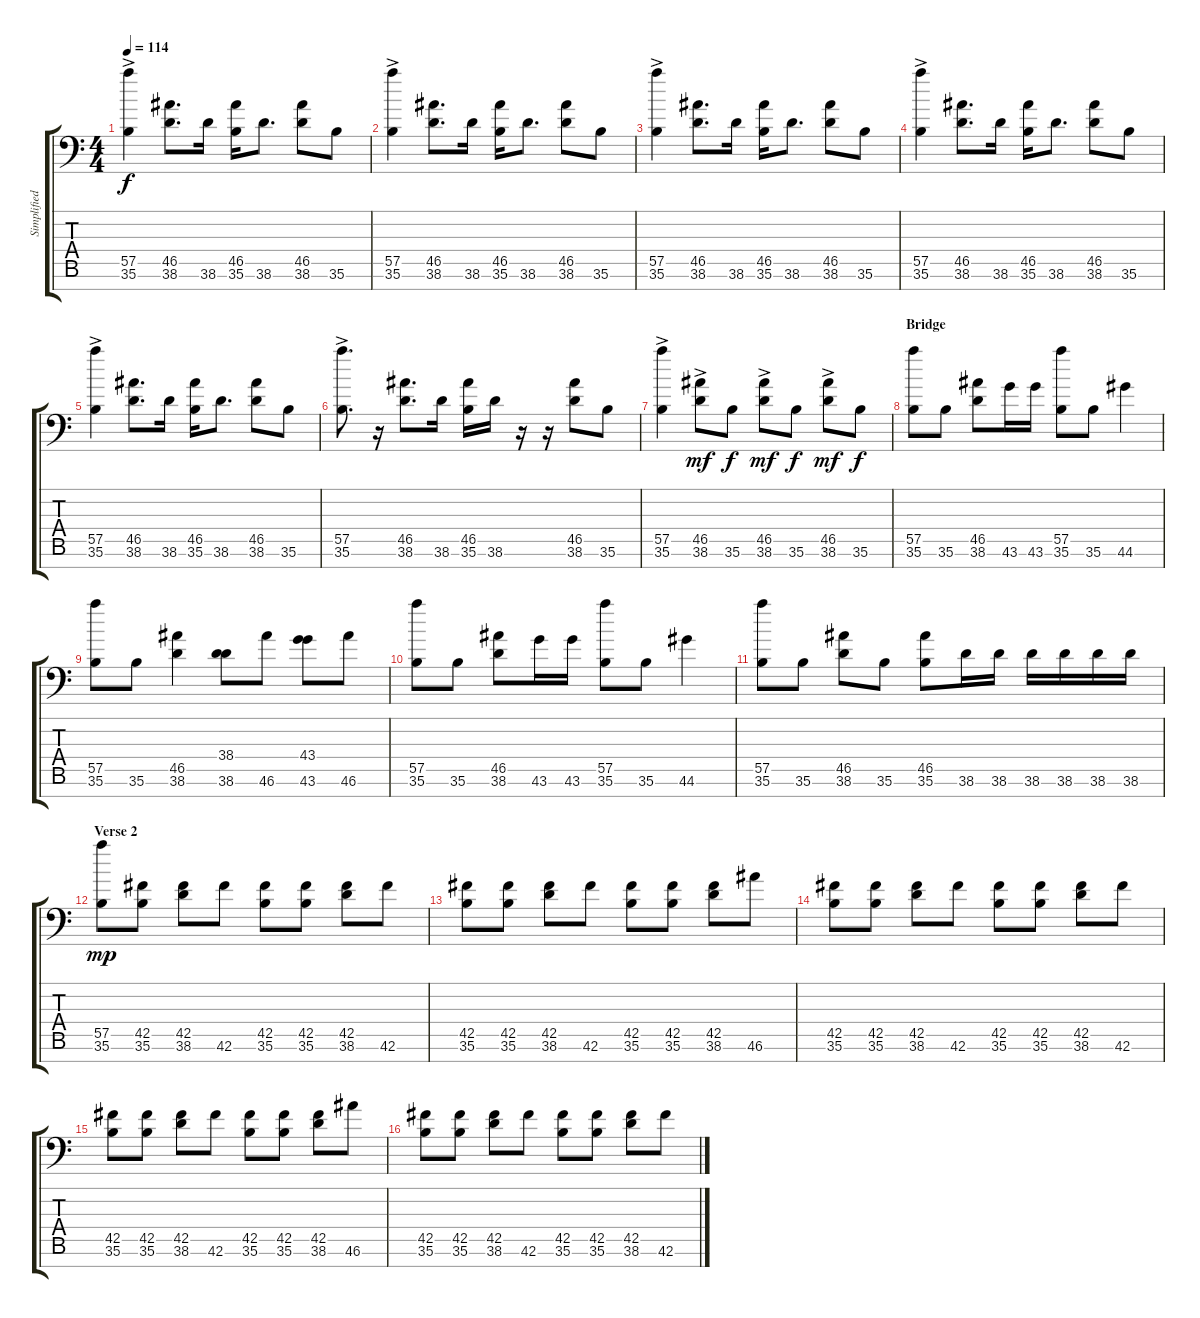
\track ("Simplified Drums" "Simplified") {instrument acousticgrandpiano}
\staff {score tabs}
\tuning (C-1 C-1 C-1 C-1 C-1 C-1 C-1) {hide}
\ts (4 4)
\tempo 114
\clef f4
\ks c
(57.5{ac} 35.6).4{dy f} (46.5 38.6).8{d} 38.6.16 (46.5 35.6).16 38.6.8{d} (46.5 38.6).8 35.6.8 |
(57.5{ac} 35.6).4 (46.5 38.6).8{d} 38.6.16 (46.5 35.6).16 38.6.8{d} (46.5 38.6).8 35.6.8 |
(57.5{ac} 35.6).4 (46.5 38.6).8{d} 38.6.16 (46.5 35.6).16 38.6.8{d} (46.5 38.6).8 35.6.8 |
(57.5{ac} 35.6).4 (46.5 38.6).8{d} 38.6.16 (46.5 35.6).16 38.6.8{d} (46.5 38.6).8 35.6.8 |
(57.5{ac} 35.6).4 (46.5 38.6).8{d} 38.6.16 (46.5 35.6).16 38.6.8{d} (46.5 38.6).8 35.6.8 |
(57.5{ac} 35.6).8{d} r.16 (46.5 38.6).8{d} 38.6.16 (46.5 35.6).16 38.6.16 r.16 r.16 (46.5 38.6).8 35.6.8 |
(57.5{ac} 35.6).4 (46.5 38.6{ac}).8{dy mf} 35.6.8{dy f} (46.5 38.6{ac}).8{dy mf} 35.6.8{dy f} (46.5 38.6{ac}).8{dy mf} 35.6.8{dy f} |
\section ("" "Bridge")
(57.5 35.6).8 35.6.8 (46.5 38.6).8 43.6.16 43.6.16 (57.5 35.6).8 35.6.8 44.6.4 |
(57.5 35.6).8 35.6.8 (46.5 38.6).4 (38.4 38.6).8 46.6.8 (43.4 43.6).8 46.6.8 |
(57.5 35.6).8 35.6.8 (46.5 38.6).8 43.6.16 43.6.16 (57.5 35.6).8 35.6.8 44.6.4 |
(57.5 35.6).8 35.6.8 (46.5 38.6).8 35.6.8 (46.5 35.6).8 38.6.16 38.6.16 38.6.16 38.6.16 38.6.16 38.6.16 |
\section ("" "Verse 2")
(57.5 35.6).8{dy mp} (42.5 35.6).8 (42.5 38.6).8 42.6.8 (42.5 35.6).8 (42.5 35.6).8 (42.5 38.6).8 42.6.8 |
(42.5 35.6).8 (42.5 35.6).8 (42.5 38.6).8 42.6.8 (42.5 35.6).8 (42.5 35.6).8 (42.5 38.6).8 46.6.8 |
(42.5 35.6).8 (42.5 35.6).8 (42.5 38.6).8 42.6.8 (42.5 35.6).8 (42.5 35.6).8 (42.5 38.6).8 42.6.8 |
(42.5 35.6).8 (42.5 35.6).8 (42.5 38.6).8 42.6.8 (42.5 35.6).8 (42.5 35.6).8 (42.5 38.6).8 46.6.8 |
(42.5 35.6).8 (42.5 35.6).8 (42.5 38.6).8 42.6.8 (42.5 35.6).8 (42.5 35.6).8 (42.5 38.6).8 42.6.8
